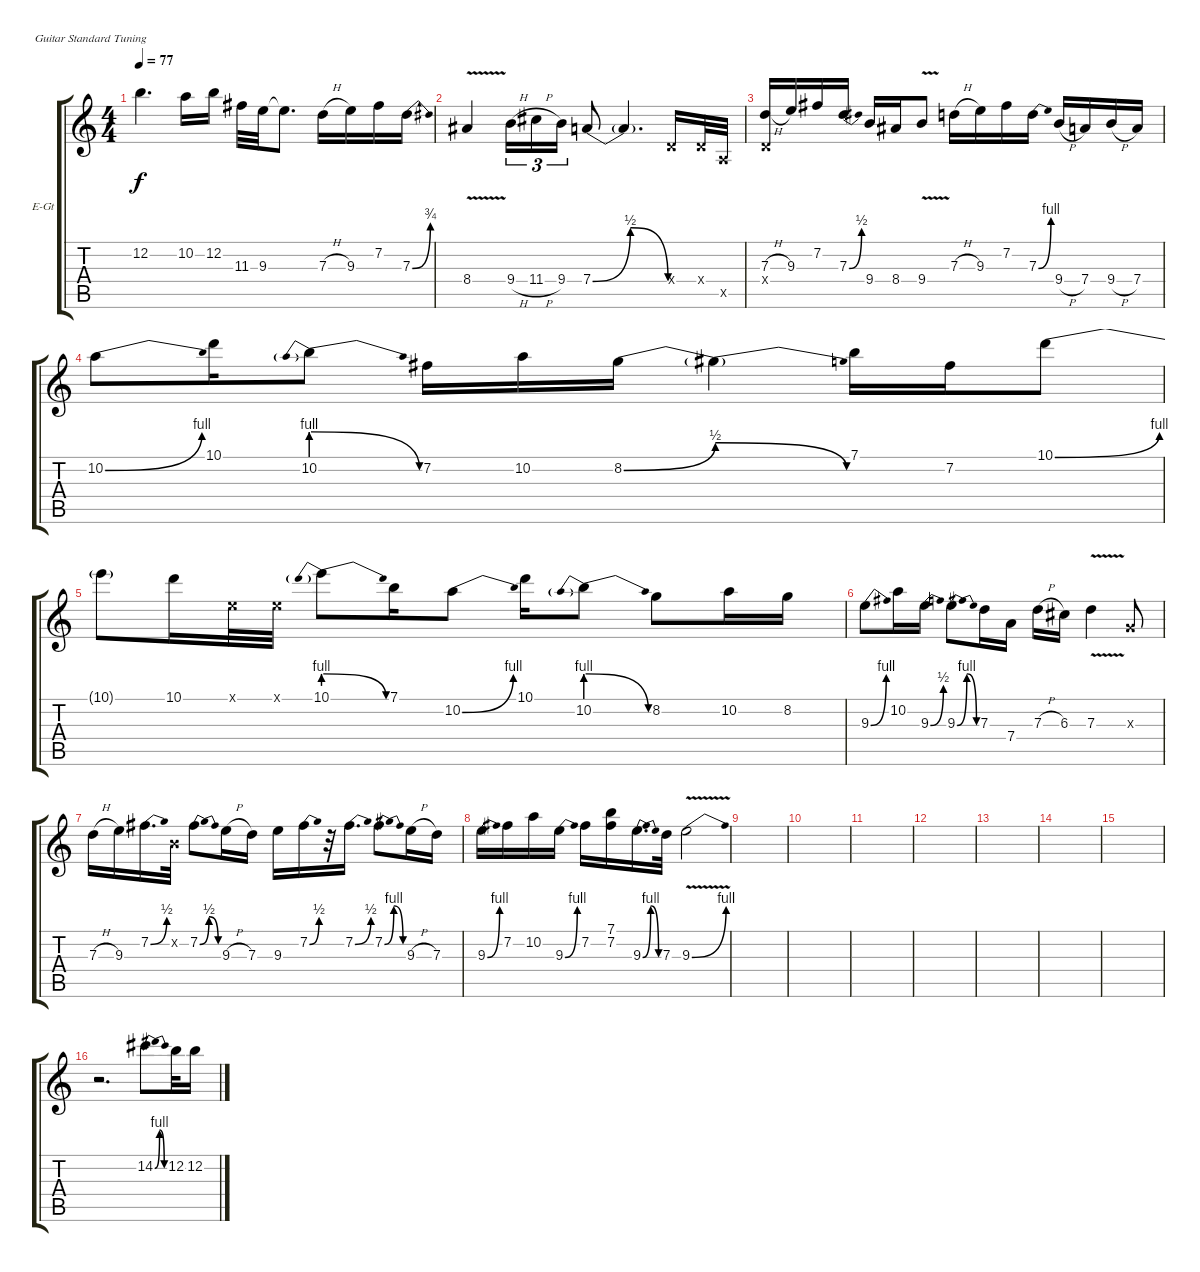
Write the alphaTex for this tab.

\defaultSystemsLayout 4
\bracketExtendMode groupsimilarinstruments
\firstSystemTrackNameOrientation horizontal
\otherSystemsTrackNameOrientation horizontal
\track ("Electric Guitar" "E-Gt") {instrument distortionguitar}
\staff {score tabs}
\tuning (E4 B3 G3 D3 A2 E2)
\ts (4 4)
\tempo 77
\clef g2
\scale
0.333333
\ks c
12.2{t}.4{d dy f} 10.2.16 12.2.16 11.3.32 9.3.32 9.3{t}.8{d} 7.3{h}.16 9.3.16 7.2.16 7.3{be (bend 0 0 15.6 3)}.16 |
\scale
0.333333 8.4{v}.4 9.4{h}.16{tu (3 2)} 11.4{h}.16{tu (3 2)} 9.4.16{tu (3 2)} 7.4{be (bendrelease 0 0 21.599999999999998 2 34.199999999999996 2 41.4 0)}.8 7.4{t}.4{d} 0.4{x}.16 0.4{x}.32 0.5{x}.32 |
\scale
0.333333 (7.3{h} 0.4{x}).16 9.3.16 7.2.16 7.3{be (bend 0 0 13.2 2)}.16 9.4.16 8.4.16 9.4{v}.8 7.3{h}.16 9.3.16 7.2.16 7.3{be (bend 0 0 15 4)}.16 9.4{h}.16 7.4.16 9.4{h}.16 7.4.16 |
\scale
0.333333 10.2{be (bend 0 0 60 4)}.8 10.1.16 10.2{be (prebendrelease 0 4 60 0)}.8 7.2.16 10.2.16 8.2{be (bend 0 0 60 2)}.16 8.2{be (release 0 2 60 0) t}.4 7.1.16 7.2.16 10.1{be (bend 0 0 60 4)}.8 |
\scale
0.333333 10.1{t}.8 10.1.16 0.1{x}.32 0.1{x}.32 10.1{be (prebendrelease 0 4 60 0)}.8 7.1.16 10.2{be (bend 0 0 60 4)}.8 10.1.16 10.2{be (prebendrelease 0 4 60 0)}.8 8.2.8 10.2.16 8.2.16 |
\scale
0.333333 9.3{be (bend 0 0 15 4)}.8 10.2.16 9.3{be (bend 0 0 14.399999999999999 2)}.16 9.3{be (bendrelease 0 0 10.2 4 20.4 4 30 0)}.8 7.3.16 7.4.16 7.3{h}.16 6.3.16 7.3{v}.4 0.3{x}.8 |
\scale
0.333333 7.3{h}.16 9.3.16 7.2{be (bend 0 0 60 2)}.16{d} 0.2{x}.32 7.2{be (bendrelease 0 0 30 2 30 2 60 0)}.8 9.3{h}.16 7.3.16 9.3.16 7.2{be (bend 0 0 60 2)}.16 r.32 7.2{be (bend 0 0 60 2)}.16{d} 7.2{be (bendrelease 0 0 29.4 4 29.4 4 60 0)}.8 9.3{h}.16 7.3.16 |
\scale
0.333333 9.3{be (bend 0 0 60 4)}.16 7.2.16 10.2.16 9.3{be (bend 0 0 60 4)}.16 7.2.16 (7.1 7.2).16 9.3{be (bendrelease 0 0 30 4 30 4 60 0)}.16{d} 7.3.32 9.3{be (bend 0 0 60 4) v}.2 |
\scale
0.333333 |
\scale
0.333333 |
\scale
0.333333 |
\scale
0.333333 |
\scale
0.333333 |
\scale
0.333333 |
\scale
0.333333 |
\scale
0.333333 r.2{d} 14.2{be (bendrelease 0 0 10.2 4 20.4 4 30 0)}.8 12.2.32 12.2.16
